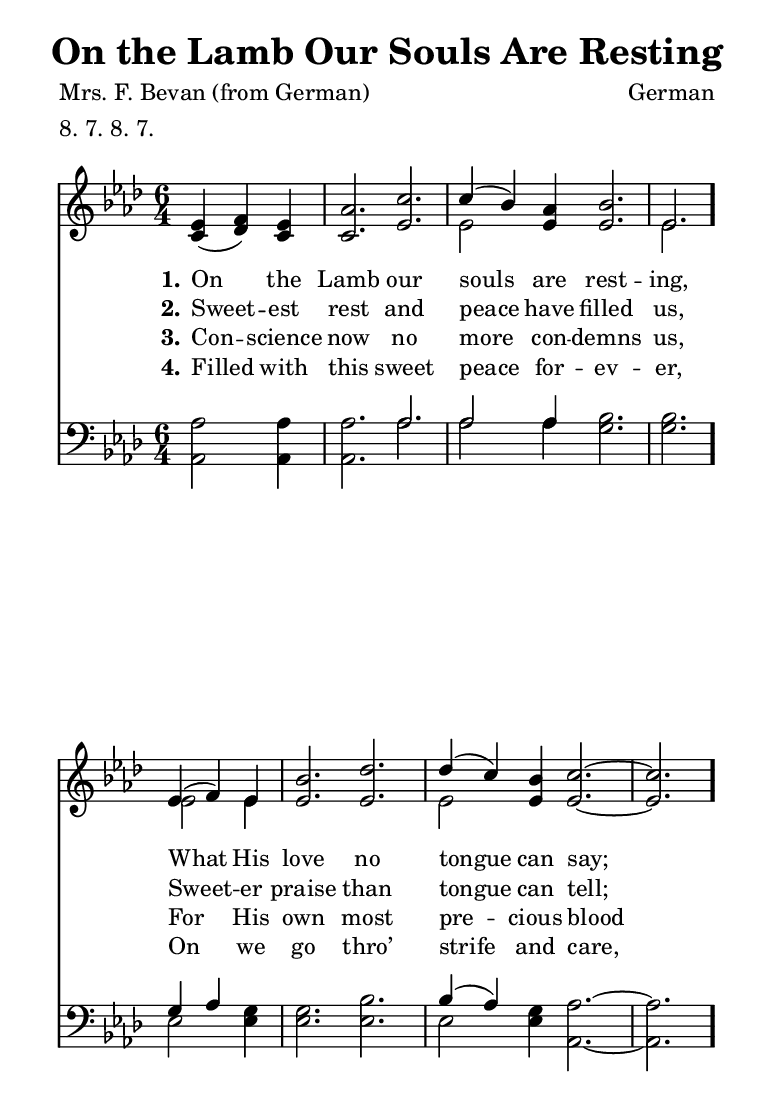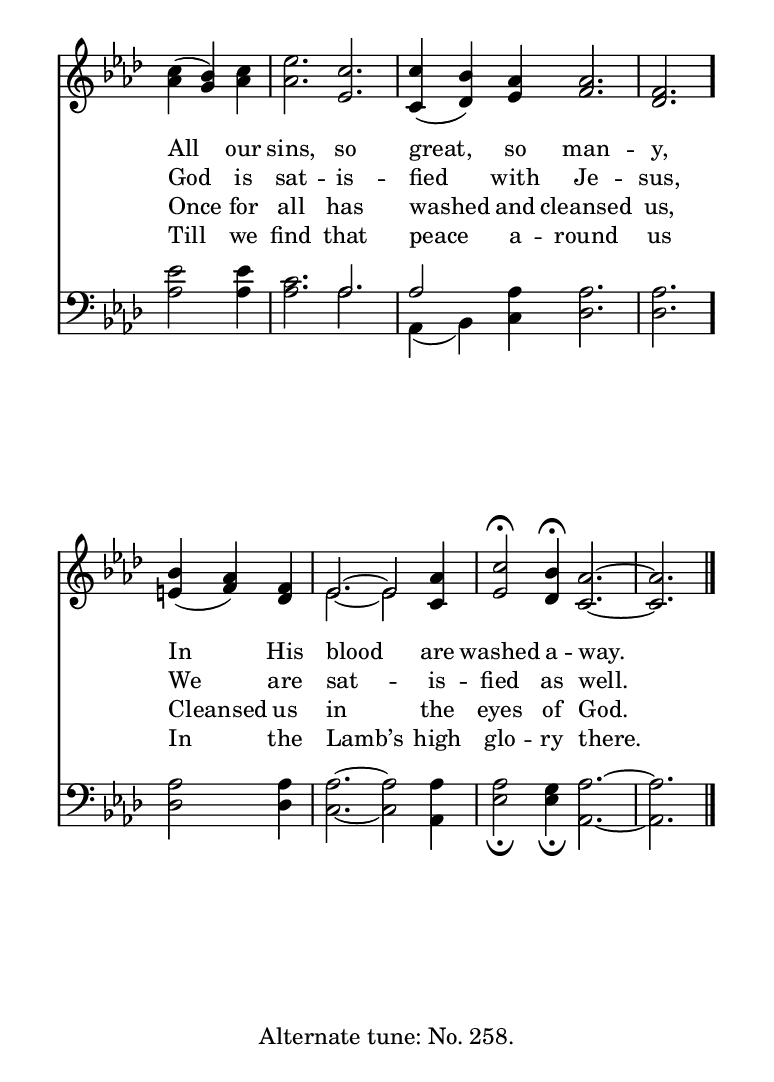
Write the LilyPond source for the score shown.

\include "common/global.ily"
\paper {
  \include "common/paper.ily"
  ragged-last-bottom = ##t
  systems-per-page = ##f
  system-count = #(cond (is-eogsized 2) (#t #f))
}

\header{
  hymnnumber = "171"
  title = "On the Lamb Our Souls Are Resting"
  tunename = "Zurich"
  meter = "8. 7. 8. 7."
  poet = "Mrs. F. Bevan (from German)"
  composer = "German"
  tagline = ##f
}

ta = { \tempo 2=80 }
tb = { \tempo 2=40 }

global = {
  \include "common/overrides.ily"
  \override Staff.TimeSignature.style = #'numbered
  \time 6/4
  \override Score.MetronomeMark.transparent = ##t % hide all fermata changes too
  \tempo 2=80
  \key aes \major
  \partial 2.
  \autoBeamOff
}

notesSoprano = {
\global
\relative c' {

  ees4( f) ees | aes2. c | c4( bes) aes bes2. | ees,
  ees4( f) ees | bes'2. des | des4( c) bes c2. ~ | c
  c4( bes) c | ees2. c | c4( bes) aes aes2. | f
  bes4( aes) f | ees2. ~ ees2 aes4 | \tb c2 \fermata bes4 \fermata \ta aes2. ~ | aes

  \bar "|."

}
}

notesAlto = {
\global
\relative e' {

  c4( des) c | c2. ees | ees2 ees4 ees2. | ees2.
  ees2 ees4 | ees2. ees | ees2 ees4 ees2. ~ | ees
  aes4( g) aes | aes2. ees2. | c4( des) ees f2. | des
  e4( f) des | ees2. ~ ees2 c4 | ees2 des4 c2. ~ | c

}
}

notesTenor = {
\global
\relative a {

  aes2 aes4 | aes2. aes | aes2 aes4 bes2. | bes
  g4 aes g | g2. bes2. | bes4( aes) g aes2. ~ | aes
  ees'2 ees4 | c2. aes | aes2 aes4 aes2. | aes
  aes2 aes4 | aes2. ~ aes2 aes4 | aes2 g4 aes2. ~ | aes

}
}

notesBass = {
\global
\relative f, {

  aes2 aes4 | aes2. aes' | aes2 aes4 g2. | g
  ees2 ees4 | ees2. ees | ees2 ees4 aes,2. ~ | aes
  aes'2 aes4 | aes2. aes | aes,4( bes) c des2. | des
  des2 des4 | c2. ~ c2 aes4 | ees'2_\fermata ees4_\fermata aes,2. ~ | aes

}
}

wordsA = \lyricmode {
\set stanza = "1."

On the Lamb our souls are rest -- ing, \bar "."
What His love no tongue can say; \bar "."
All our sins, so great, so man -- y, \bar "."
In His blood are washed a -- way. \bar "."

}

wordsB = \lyricmode {
\set stanza = "2."

Sweet -- est rest and peace have filled us,
Sweet -- er praise than tongue can tell;
God is sat -- is -- fied with Je -- sus,
We are sat -- is -- fied as well.

}

wordsC = \lyricmode {
\set stanza = "3."

Con -- science now no more con -- demns us,
For His own most pre -- cious blood
Once for all has washed and cleansed us,
Cleansed us in the eyes of God.

}

wordsD = \lyricmode {
\set stanza = "4."

Filled with this sweet peace for -- ev -- er,
On we go thro’ strife and care,
Till we find that peace a -- round us
In the Lamb’s high glo -- ry there.

}

\score {
  \context ChoirStaff <<
    \context Staff = upper <<
      \set Staff.autoBeaming = ##f
      \set ChoirStaff.systemStartDelimiter = #'SystemStartBar
      \set ChoirStaff.printPartCombineTexts = ##f
      \partcombine #'(2 . 9) \notesSoprano \notesAlto
      \context NullVoice = sopranos { \voiceOne << \notesSoprano >> }
      \context Lyrics = one   \lyricsto sopranos \wordsA
      \context Lyrics = two   \lyricsto sopranos \wordsB
      \context Lyrics = three \lyricsto sopranos \wordsC
      \context Lyrics = four  \lyricsto sopranos \wordsD
    >>
    \context Staff = men <<
      \set Staff.autoBeaming = ##f
      \clef bass
      \set ChoirStaff.printPartCombineTexts = ##f
      \partcombine #'(2 . 9) \notesTenor \notesBass
    >>
  >>
  \layout {
    \include "common/layout.ily"
  }
  \midi{
    \include "common/midi.ily"
  }
}

\noPageBreak

\markup { \vspace #2 \fill-line { \raise #2 \line { Alternate tune: No. 258. } } }

\version "2.19.49"  % necessary for upgrading to future LilyPond versions.

% vi:set et ts=2 sw=2 ai nocindent syntax=lilypond:
